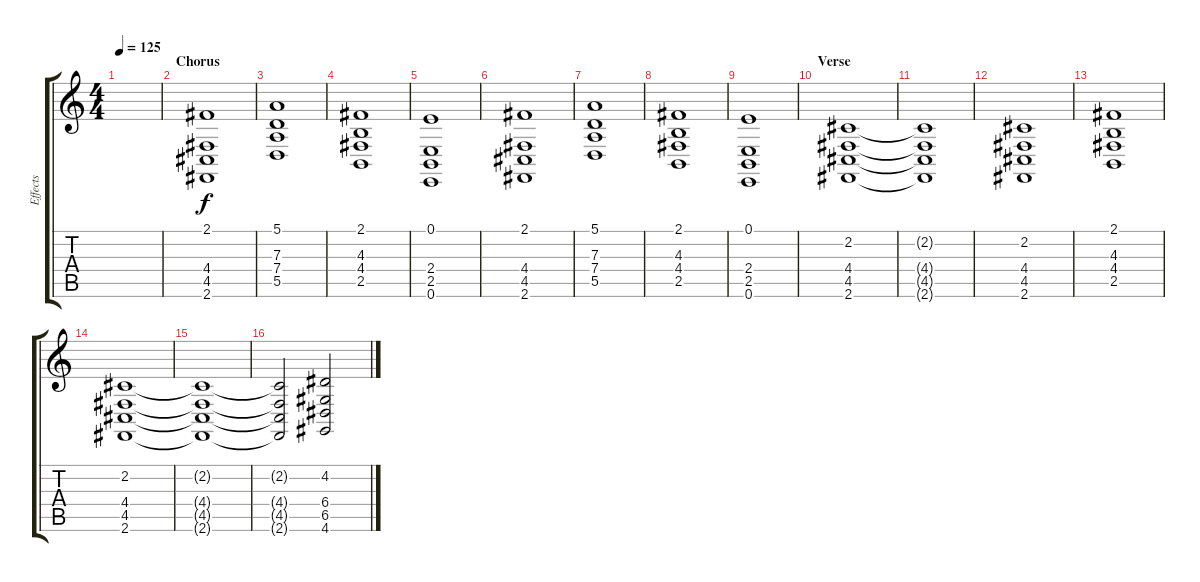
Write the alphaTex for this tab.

\track ("Effects" "Effects") {instrument fx5brightness}
\staff {score tabs}
\tuning (E4 B3 G3 D3 A2 E2) {hide}
\ts (4 4)
\tempo 125
\clef g2
\ks c
|
\section ("" "Chorus")
(2.1 4.4 4.5 2.6).1 |
(5.1 7.3 7.4 5.5).1 |
(2.1 4.3 4.4 2.5).1 |
(0.1 2.4 2.5 0.6).1 |
(2.1 4.4 4.5 2.6).1 |
(5.1 7.3 7.4 5.5).1 |
(2.1 4.3 4.4 2.5).1 |
(0.1 2.4 2.5 0.6).1 |
\section ("" "Verse")
(2.2 4.4 4.5 2.6).1 |
(2.2{t} 4.4{t} 4.5{t} 2.6{t}).1 |
(2.2 4.4 4.5 2.6).1 |
(2.1 4.3 4.4 2.5).1 |
(2.2 4.4 4.5 2.6).1 |
(2.2{t} 4.4{t} 4.5{t} 2.6{t}).1 |
(2.2{t} 4.4{t} 4.5{t} 2.6{t}).2 (4.2 6.4 6.5 4.6).2
